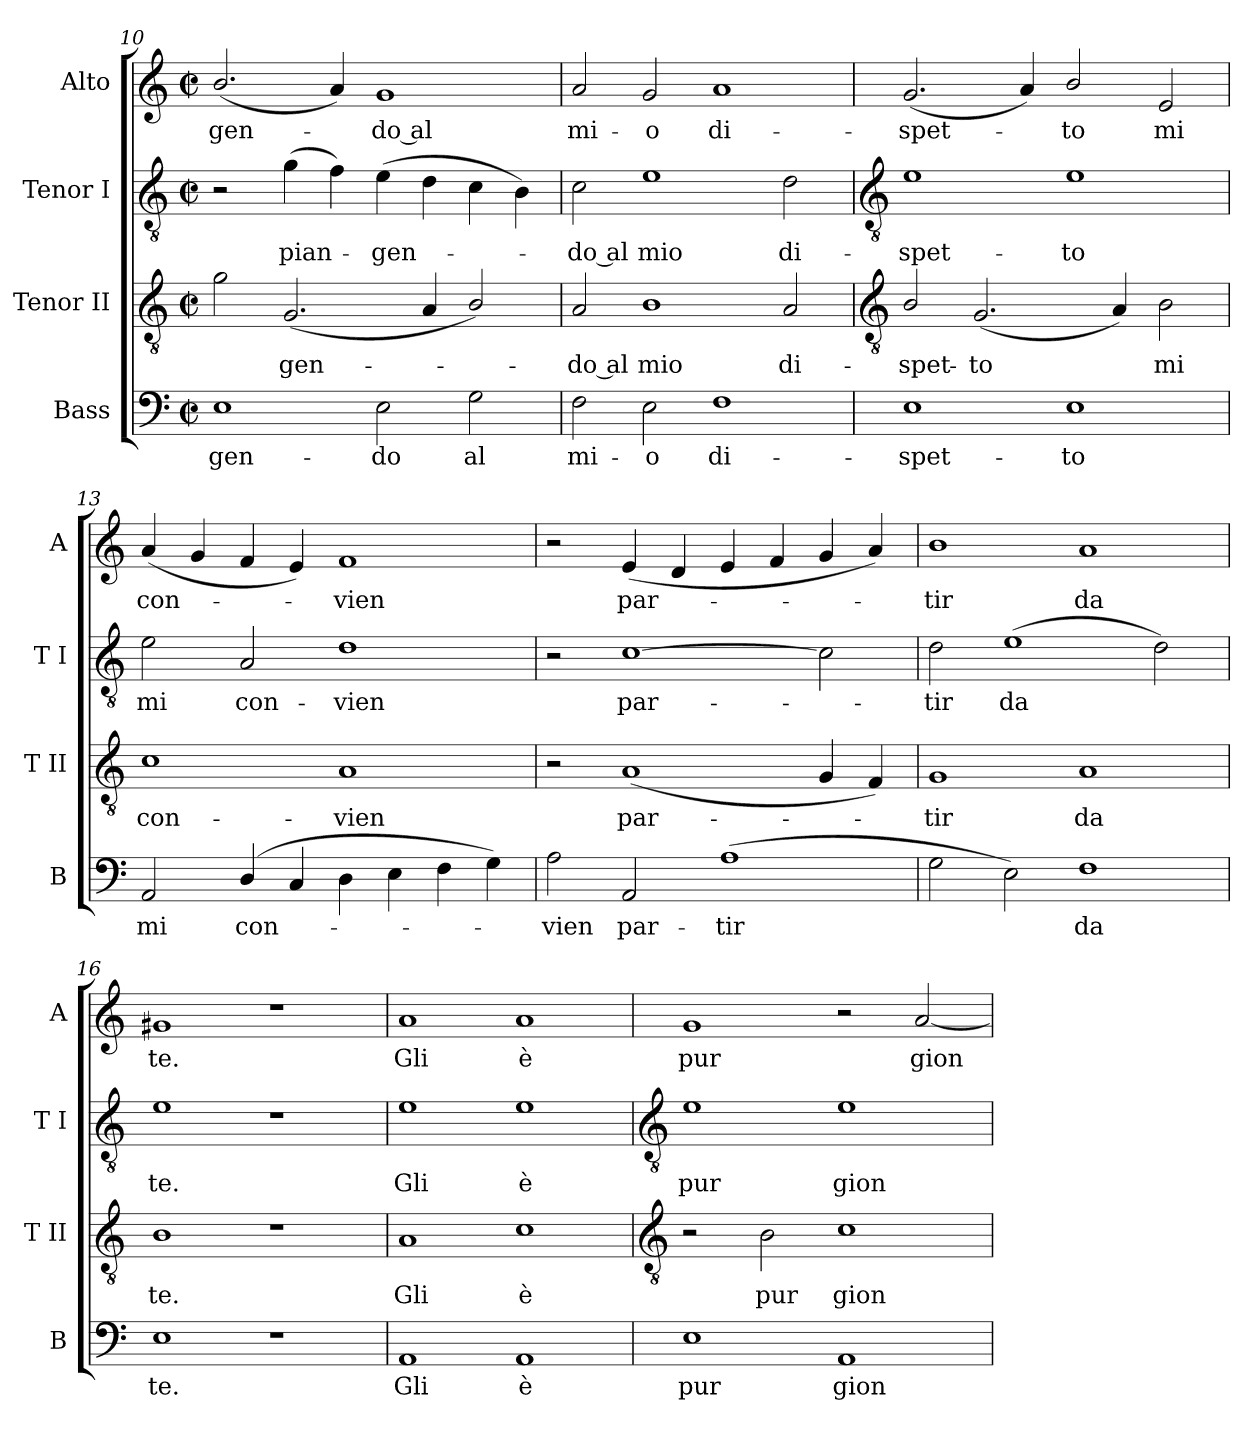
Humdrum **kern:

**kern	**text	**kern	**text	**kern	**text	**kern	**text
*part4	*part4	*part3	*part3	*part2	*part2	*part1	*part1
*staff4	*staff4	*staff3	*staff3	*staff2	*staff2	*staff1	*staff1
*I"Bass	*	*I"Tenor II	*	*I"Tenor I	*	*I"Alto	*
*I'B	*	*I'T II	*	*I'T I	*	*I'A	*
*clefF4	*	*clefGv2	*	*clefGv2	*	*clefG2	*
*k[]	*	*k[]	*	*k[]	*	*k[]	*
*C:	*	*C:	*	*C:	*	*C:	*
*M4/2	*	*M4/2	*	*M4/2	*	*M4/2	*
*met(c|)	*	*met(c|)	*	*met(c|)	*	*met(c|)	*
=10	=10	=10	=10	=10	=10	=10	=10
!	!LO:LY:b	!	!	!	!	!	!LO:LY:b
1E	-gen-	2g	.	2r	.	(<2.b/	-gen-
!	!	!	!LO:LY:b	!	!LO:LY:b	!	!
.	.	(<2.G	gen-	(>4g	pian-	.	.
.	.	.	.	4f)	.	4a)	.
!	!LO:LY:b	!	!	!	!LO:LY:b	!	!LO:LY:b
2E	-do	.	.	(>4e	gen-	1g	do al
.	.	4A	.	4d	.	.	.
!	!LO:LY:b	!	!	!	!	!	!
2G	al	2B/)	.	4c	.	.	.
.	.	.	.	4B)	.	.	.
=11	=11	=11	=11	=11	=11	=11	=11
!	!LO:LY:b	!	!LO:LY:b	!	!LO:LY:b	!	!LO:LY:b
2F	mi-	2A	do al	2c	do al	2a	mi-
!	!LO:LY:b	!	!LO:LY:b	!	!LO:LY:b	!	!LO:LY:b
2E	-o	1B	mio	1e	mio	2g	-o
!	!LO:LY:b	!	!	!	!	!	!LO:LY:b
1F	di-	.	.	.	.	1a	di-
!	!	!	!LO:LY:b	!	!LO:LY:b	!	!
.	.	2A	di-	2d	di-	.	.
!!LO:LB:g=z
=12	=12	=12	=12	=12	=12	=12	=12
*	*	*clefGv2	*	*clefGv2	*	*	*
!	!LO:LY:b	!	!LO:LY:b	!	!LO:LY:b	!	!LO:LY:b
1E	-spet-	2B/	-spet-	1e	-spet-	(<2.g	-spet-
!	!	!	!LO:LY:b	!	!	!	!
.	.	(<2.G	-to	.	.	.	.
.	.	.	.	.	.	4a)	.
!	!LO:LY:b	!	!	!	!LO:LY:b	!	!LO:LY:b
1E	-to	.	.	1e	-to	2b/	to
.	.	4A)	.	.	.	.	.
!	!	!	!LO:LY:b	!	!	!	!LO:LY:b
.	.	2B	mi	.	.	2e	mi
=13	=13	=13	=13	=13	=13	=13	=13
!	!LO:LY:b	!	!LO:LY:b	!	!LO:LY:b	!	!LO:LY:b
2AA	mi	1c	con-	2e	mi	(<4a	con-
.	.	.	.	.	.	4g	.
!	!LO:LY:b	!	!	!	!LO:LY:b	!	!
(>4D/	con-	.	.	2A	con-	4f	.
4C	.	.	.	.	.	4e)	.
!	!	!	!LO:LY:b	!	!LO:LY:b	!	!LO:LY:b
4D	.	1A	-vien	1d	-vien	1f	vien
4E	.	.	.	.	.	.	.
4F	.	.	.	.	.	.	.
4G)	.	.	.	.	.	.	.
=14	=14	=14	=14	=14	=14	=14	=14
!	!LO:LY:b	!	!	!	!	!	!
2A	vien	2r	.	2r	.	2r	.
!	!LO:LY:b	!	!LO:LY:b	!	!LO:LY:b	!	!LO:LY:b
2AA	par-	(<1A	par-	[1c	par-	(<4e	par-
.	.	.	.	.	.	4d	.
!	!LO:LY:b	!	!	!	!	!	!
(>1A	-tir	.	.	.	.	4e	.
.	.	.	.	.	.	4f	.
.	.	4G	.	2c]	.	4g	.
.	.	4F)	.	.	.	4a)	.
=15	=15	=15	=15	=15	=15	=15	=15
!	!	!	!LO:LY:b	!	!LO:LY:b	!	!LO:LY:b
2G	.	1G	tir	2d	tir	1b	tir
!	!	!	!	!	!LO:LY:b	!	!
2E)	.	.	.	(>1e	da	.	.
!	!LO:LY:b	!	!LO:LY:b	!	!	!	!LO:LY:b
1F	da	1A	da	.	.	1a	da
.	.	.	.	2d)	.	.	.
=16	=16	=16	=16	=16	=16	=16	=16
!	!LO:LY:b	!	!LO:LY:b	!	!LO:LY:b	!	!LO:LY:b
1E	te.	1B	te.	1e	te.	1g#	te.
1r	.	1r	.	1r	.	1r	.
=17	=17	=17	=17	=17	=17	=17	=17
!	!LO:LY:b	!	!LO:LY:b	!	!LO:LY:b	!	!LO:LY:b
1AA	Gli	1A	Gli	1e	Gli	1a	Gli
!	!LO:LY:b	!	!LO:LY:b	!	!LO:LY:b	!	!LO:LY:b
1AA	è	1c	è	1e	è	1a	è
!!LO:LB:g=z
=18	=18	=18	=18	=18	=18	=18	=18
*	*	*clefGv2	*	*clefGv2	*	*	*
!	!LO:LY:b	!	!	!	!LO:LY:b	!	!LO:LY:b
1E	pur	2r	.	1e	pur	1g	pur
!	!	!	!LO:LY:b	!	!	!	!
.	.	2B	pur	.	.	.	.
!	!LO:LY:b	!	!LO:LY:b	!	!LO:LY:b	!	!
1AA	gion-	1c	gion-	1e	gion-	2r	.
!	!	!	!	!	!	!	!LO:LY:b
.	.	.	.	.	.	[2a	gion-
=	=	=	=	=	=	=	=
*-	*-	*-	*-	*-	*-	*-	*-
